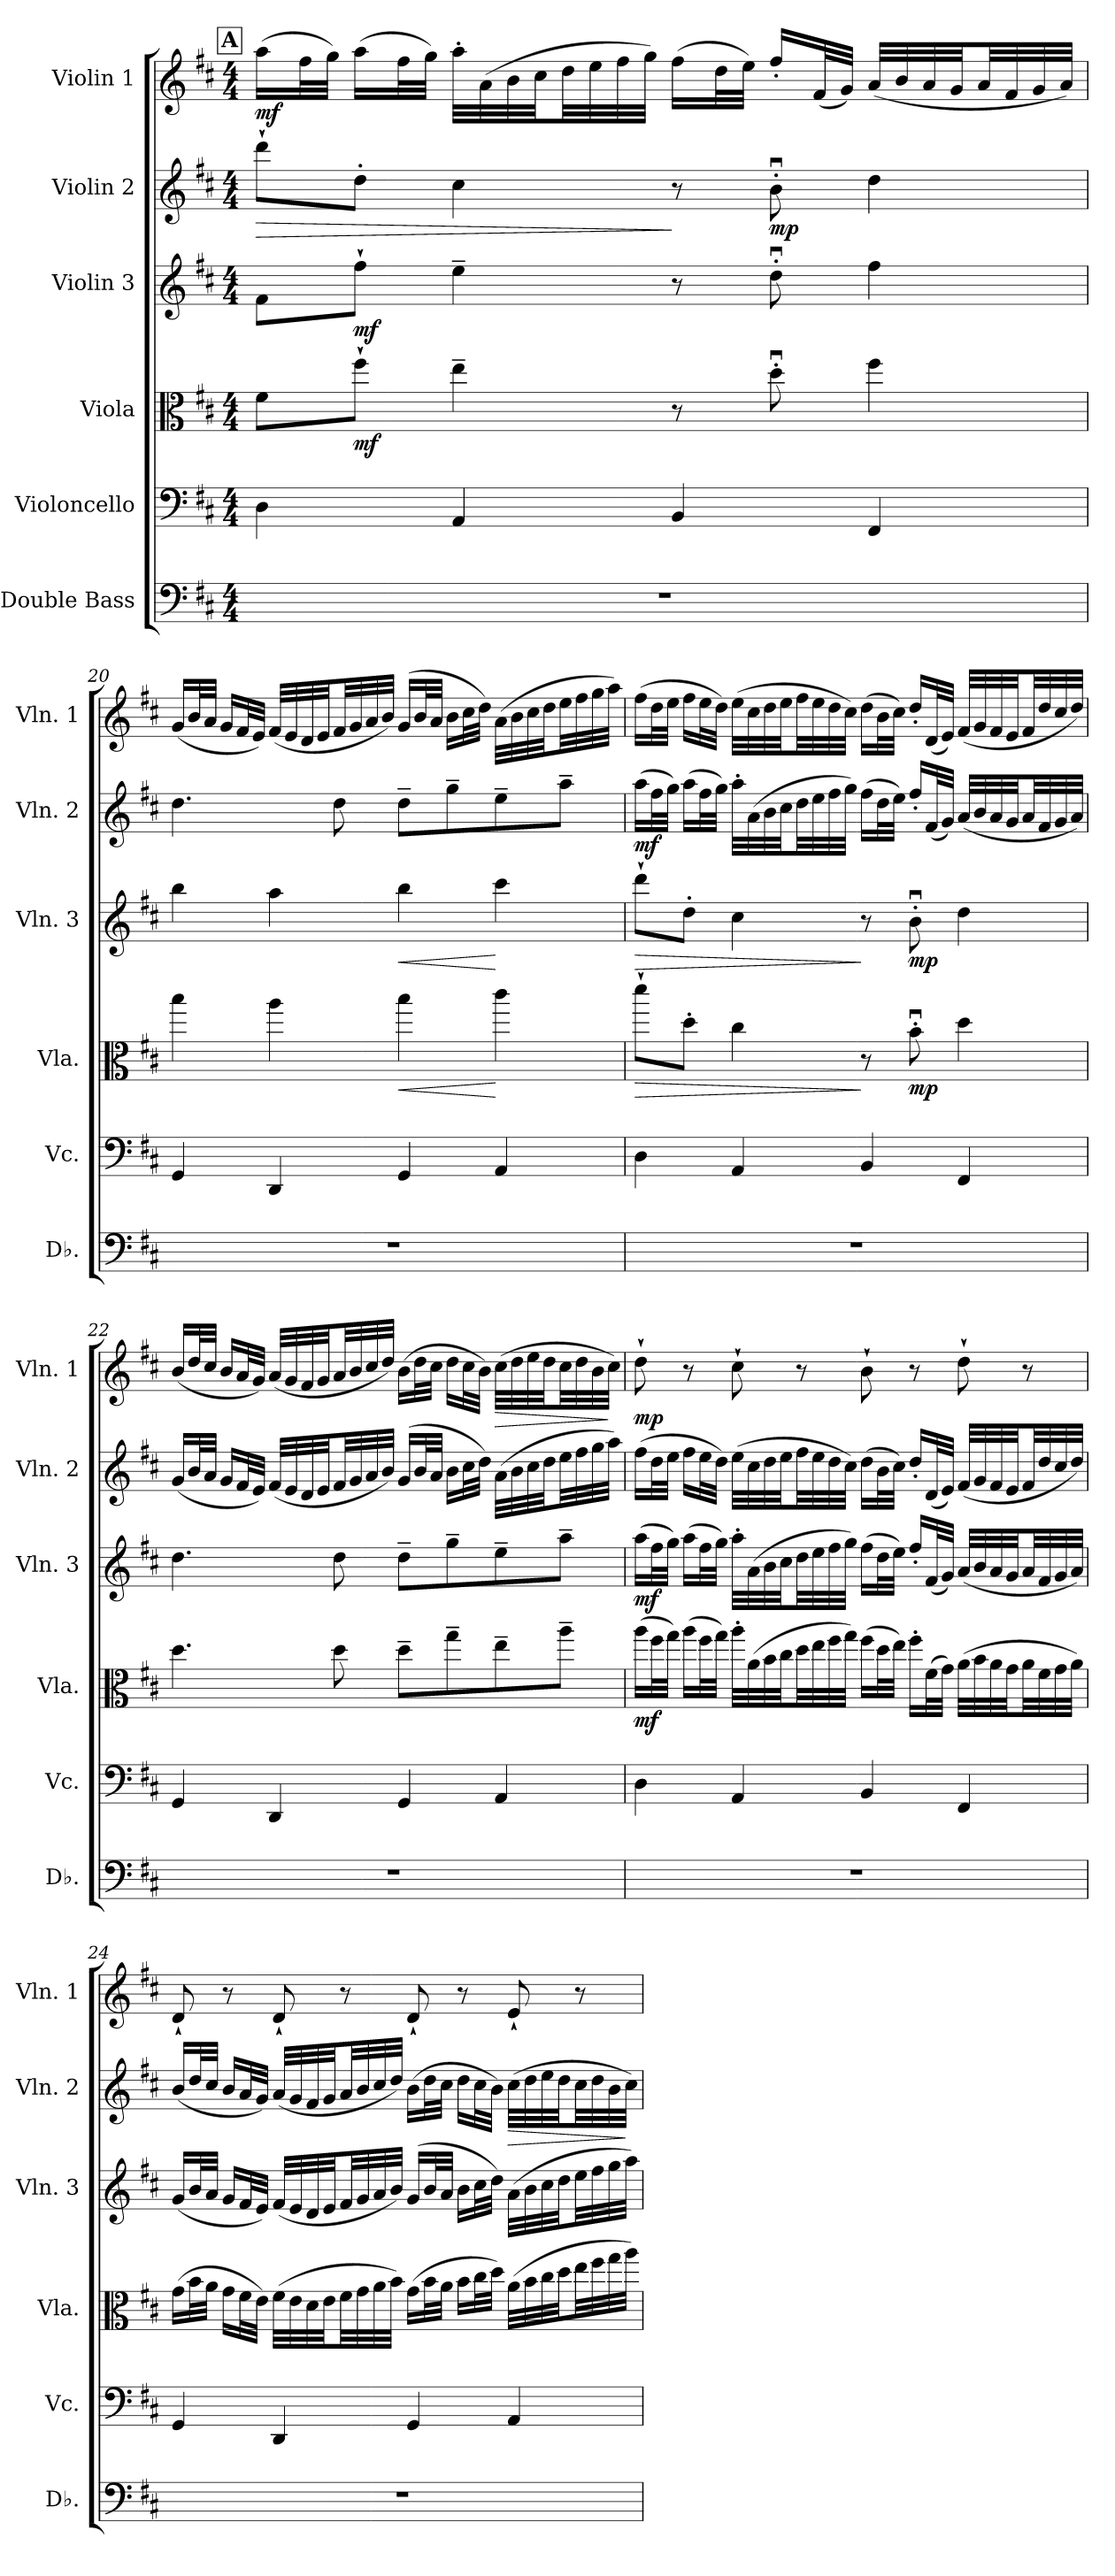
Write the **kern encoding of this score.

**kern	**kern	**kern	**dynam	**kern	**dynam	**kern	**dynam	**kern	**dynam
*part6	*part5	*part4	*part4	*part3	*part3	*part2	*part2	*part1	*part1
*staff6	*staff5	*staff4	*staff4	*staff3	*staff3	*staff2	*staff2	*staff1	*staff1
*I"Double Bass	*I"Violoncello	*I"Viola	*	*I"Violin 3	*	*I"Violin 2	*	*I"Violin 1	*
*I'Db.	*I'Vc.	*I'Vla.	*	*I'Vln. 3	*	*I'Vln. 2	*	*I'Vln. 1	*
!!LO:PB:g=z
*clefF4	*clefF4	*clefC3	*	*clefG2	*	*clefG2	*	*clefG2	*
*ITrd7c12	*	*	*	*	*	*	*	*	*
*k[f#c#]	*k[f#c#]	*k[f#c#]	*	*k[f#c#]	*	*k[f#c#]	*	*k[f#c#]	*
*D:	*D:	*D:	*	*D:	*	*D:	*	*D:	*
*M4/4	*M4/4	*M4/4	*	*M4/4	*	*M4/4	*	*M4/4	*
!!LO:REH:place=s1:B:color=#000000:enc=box:fs=17.1407:t=A
=19	=19	=19	=19	=19	=19	=19	=19	=19	=19
!	!	!	!	!	!	!	!LO:HP:b	!	!
1r	4Di\	8f#i\L	.	8f#i\L	.	8ddd`i\L	>	(16aai\LL	mf
.	.	.	.	.	.	.	.	32ff#i\L	.
.	.	.	.	.	.	.	.	32ggi\JJJ)	.
.	.	8ff#`i\J	mf	8ff#`i\J	mf	8dd'i\J	.	(16aai\LL	.
.	.	.	.	.	.	.	.	32ff#i\L	.
.	.	.	.	.	.	.	.	32ggi\JJJ)	.
.	4AAi/	4ee~i\	.	4ee~i\	.	4cc#i\	.	32aa'i\LLL	.
.	.	.	.	.	.	.	.	(32ai\	.
.	.	.	.	.	.	.	.	32bi\	.
.	.	.	.	.	.	.	.	32cc#i\JJ	.
.	.	.	.	.	.	.	.	32ddi\LL	.
.	.	.	.	.	.	.	.	32eei\	.
.	.	.	.	.	.	.	.	32ff#i\	.
.	.	.	.	.	.	.	.	32ggi\JJJ)	.
.	4BBi/	8r	.	8r	.	8r	]	(16ff#i\LL	.
.	.	.	.	.	.	.	.	32ddi\L	.
.	.	.	.	.	.	.	.	32eei\JJJ)	.
.	.	8ddu'i\	.	8ddu'i\	.	8bu'i\	mp	16ff#'i/LL	.
.	.	.	.	.	.	.	.	(32f#i/L	.
.	.	.	.	.	.	.	.	32gi/JJJ)	.
.	4FF#i/	4ff#i\	.	4ff#i\	.	4ddi\	.	(32ai/LLL	.
.	.	.	.	.	.	.	.	32bi/	.
.	.	.	.	.	.	.	.	32ai/	.
.	.	.	.	.	.	.	.	32gi/JJ	.
.	.	.	.	.	.	.	.	32ai/LL	.
.	.	.	.	.	.	.	.	32f#i/	.
.	.	.	.	.	.	.	.	32gi/	.
.	.	.	.	.	.	.	.	32ai/JJJ)	.
=20	=20	=20	=20	=20	=20	=20	=20	=20	=20
1r	4GGi/	4bbi\	.	4bbi\	.	4.ddi\	.	(16gi/LL	.
.	.	.	.	.	.	.	.	32bi/L	.
.	.	.	.	.	.	.	.	32ai/JJJ	.
.	.	.	.	.	.	.	.	16gi/LL	.
.	.	.	.	.	.	.	.	32f#i/L	.
.	.	.	.	.	.	.	.	32ei/JJJ)	.
.	4DDi/	4aai\	.	4aai\	.	.	.	(32f#i/LLL	.
.	.	.	.	.	.	.	.	32ei/	.
.	.	.	.	.	.	.	.	32di/	.
.	.	.	.	.	.	.	.	32ei/JJ	.
.	.	.	.	.	.	8ddi\	.	32f#i/LL	.
.	.	.	.	.	.	.	.	32gi/	.
.	.	.	.	.	.	.	.	32ai/	.
.	.	.	.	.	.	.	.	32bi/JJJ)	.
!	!	!	!LO:HP:b	!	!LO:HP:b	!	!	!	!
.	4GGi/	4bbi\	<	4bbi\	<	8dd~i\L	.	(16gi/LL	.
.	.	.	.	.	.	.	.	32bi/L	.
.	.	.	.	.	.	.	.	32ai/JJJ	.
.	.	.	.	.	.	8gg~i\	.	16bi\LL	.
.	.	.	.	.	.	.	.	32cc#i\L	.
.	.	.	.	.	.	.	.	32ddi\JJJ)	.
.	4AAi/	4ccc#i\	[	4ccc#i\	[	8ee~i\	.	(32ai\LLL	.
.	.	.	.	.	.	.	.	32bi\	.
.	.	.	.	.	.	.	.	32cc#i\	.
.	.	.	.	.	.	.	.	32ddi\JJ	.
.	.	.	.	.	.	8aa~i\J	.	32eei\LL	.
.	.	.	.	.	.	.	.	32ff#i\	.
.	.	.	.	.	.	.	.	32ggi\	.
.	.	.	.	.	.	.	.	32aai\JJJ)	.
!!LO:LB:g=z
=21	=21	=21	=21	=21	=21	=21	=21	=21	=21
!	!	!	!LO:HP:b	!	!LO:HP:b	!	!	!	!
1r	4Di\	8ddd`i\L	>	8ddd`i\L	>	(16aai\LL	mf	(16ff#i\LL	.
.	.	.	.	.	.	32ff#i\L	.	32ddi\L	.
.	.	.	.	.	.	32ggi\JJJ)	.	32eei\JJJ	.
.	.	8dd'i\J	.	8dd'i\J	.	(16aai\LL	.	16ff#i\LL	.
.	.	.	.	.	.	32ff#i\L	.	32eei\L	.
.	.	.	.	.	.	32ggi\JJJ)	.	32ddi\JJJ)	.
.	4AAi/	4cc#i\	.	4cc#i\	.	32aa'i\LLL	.	(32eei\LLL	.
.	.	.	.	.	.	(32ai\	.	32cc#i\	.
.	.	.	.	.	.	32bi\	.	32ddi\	.
.	.	.	.	.	.	32cc#i\JJ	.	32eei\JJ	.
.	.	.	.	.	.	32ddi\LL	.	32ff#i\LL	.
.	.	.	.	.	.	32eei\	.	32eei\	.
.	.	.	.	.	.	32ff#i\	.	32ddi\	.
.	.	.	.	.	.	32ggi\JJJ)	.	32cc#i\JJJ)	.
.	4BBi/	8r	]	8r	]	(16ff#i\LL	.	(16ddi\LL	.
.	.	.	.	.	.	32ddi\L	.	32bi\L	.
.	.	.	.	.	.	32eei\JJJ)	.	32cc#i\JJJ)	.
.	.	8bu'i\	mp	8bu'i\	mp	16ff#'i/LL	.	16dd'i/LL	.
.	.	.	.	.	.	(32f#i/L	.	(32di/L	.
.	.	.	.	.	.	32gi/JJJ)	.	32ei/JJJ)	.
.	4FF#i/	4ddi\	.	4ddi\	.	(32ai/LLL	.	(32f#i/LLL	.
.	.	.	.	.	.	32bi/	.	32gi/	.
.	.	.	.	.	.	32ai/	.	32f#i/	.
.	.	.	.	.	.	32gi/JJ	.	32ei/JJ	.
.	.	.	.	.	.	32ai/LL	.	32f#i/LL	.
.	.	.	.	.	.	32f#i/	.	32ddi/	.
.	.	.	.	.	.	32gi/	.	32cc#i/	.
.	.	.	.	.	.	32ai/JJJ)	.	32ddi/JJJ)	.
=22	=22	=22	=22	=22	=22	=22	=22	=22	=22
1r	4GGi/	4.ddi\	.	4.ddi\	.	(16gi/LL	.	(16bi/LL	.
.	.	.	.	.	.	32bi/L	.	32ddi/L	.
.	.	.	.	.	.	32ai/JJJ	.	32cc#i/JJJ	.
.	.	.	.	.	.	16gi/LL	.	16bi/LL	.
.	.	.	.	.	.	32f#i/L	.	32ai/L	.
.	.	.	.	.	.	32ei/JJJ)	.	32gi/JJJ)	.
.	4DDi/	.	.	.	.	(32f#i/LLL	.	(32ai/LLL	.
.	.	.	.	.	.	32ei/	.	32gi/	.
.	.	.	.	.	.	32di/	.	32f#i/	.
.	.	.	.	.	.	32ei/JJ	.	32gi/JJ	.
.	.	8ddi\	.	8ddi\	.	32f#i/LL	.	32ai/LL	.
.	.	.	.	.	.	32gi/	.	32bi/	.
.	.	.	.	.	.	32ai/	.	32cc#i/	.
.	.	.	.	.	.	32bi/JJJ)	.	32ddi/JJJ)	.
.	4GGi/	8dd~i\L	.	8dd~i\L	.	(16gi/LL	.	(16bi\LL	.
.	.	.	.	.	.	32bi/L	.	32ddi\L	.
.	.	.	.	.	.	32ai/JJJ	.	32cc#i\JJJ	.
.	.	8gg~i\	.	8gg~i\	.	16bi\LL	.	16ddi\LL	.
.	.	.	.	.	.	32cc#i\L	.	32cc#i\L	.
.	.	.	.	.	.	32ddi\JJJ)	.	32bi\JJJ)	.
!	!	!	!	!	!	!	!	!	!LO:HP:b
.	4AAi/	8ee~i\	.	8ee~i\	.	(32ai\LLL	.	(32cc#i\LLL	>
.	.	.	.	.	.	32bi\	.	32ddi\	.
.	.	.	.	.	.	32cc#i\	.	32eei\	.
.	.	.	.	.	.	32ddi\JJ	.	32ddi\JJ	.
.	.	8aa~i\J	.	8aa~i\J	.	32eei\LL	.	32cc#i\LL	.
.	.	.	.	.	.	32ff#i\	.	32ddi\	.
.	.	.	.	.	.	32ggi\	.	32bi\	.
.	.	.	.	.	.	32aai\JJJ)	.	32cc#i\JJJ)	]
!!LO:LB:g=z
=23	=23	=23	=23	=23	=23	=23	=23	=23	=23
1r	4Di\	(16aai\LL	mf	(16aai\LL	mf	(16ff#i\LL	.	8dd`i\	mp
.	.	32ff#i\L	.	32ff#i\L	.	32ddi\L	.	.	.
.	.	32ggi\JJJ)	.	32ggi\JJJ)	.	32eei\JJJ	.	.	.
.	.	(16aai\LL	.	(16aai\LL	.	16ff#i\LL	.	8r	.
.	.	32ff#i\L	.	32ff#i\L	.	32eei\L	.	.	.
.	.	32ggi\JJJ)	.	32ggi\JJJ)	.	32ddi\JJJ)	.	.	.
.	4AAi/	32aa'i\LLL	.	32aa'i\LLL	.	(32eei\LLL	.	8cc#`i\	.
.	.	(32ai\	.	(32ai\	.	32cc#i\	.	.	.
.	.	32bi\	.	32bi\	.	32ddi\	.	.	.
.	.	32cc#i\JJ	.	32cc#i\JJ	.	32eei\JJ	.	.	.
.	.	32ddi\LL	.	32ddi\LL	.	32ff#i\LL	.	8r	.
.	.	32eei\	.	32eei\	.	32eei\	.	.	.
.	.	32ff#i\	.	32ff#i\	.	32ddi\	.	.	.
.	.	32ggi\JJJ)	.	32ggi\JJJ)	.	32cc#i\JJJ)	.	.	.
.	4BBi/	(16ff#i\LL	.	(16ff#i\LL	.	(16ddi\LL	.	8b`i\	.
.	.	32ddi\L	.	32ddi\L	.	32bi\L	.	.	.
.	.	32eei\JJJ)	.	32eei\JJJ)	.	32cc#i\JJJ)	.	.	.
.	.	16ff#'i\LL	.	16ff#'i/LL	.	16dd'i/LL	.	8r	.
.	.	(32f#i\L	.	(32f#i/L	.	(32di/L	.	.	.
.	.	32gi\JJJ)	.	32gi/JJJ)	.	32ei/JJJ)	.	.	.
.	4FF#i/	(32ai\LLL	.	(32ai/LLL	.	(32f#i/LLL	.	8dd`i\	.
.	.	32bi\	.	32bi/	.	32gi/	.	.	.
.	.	32ai\	.	32ai/	.	32f#i/	.	.	.
.	.	32gi\JJ	.	32gi/JJ	.	32ei/JJ	.	.	.
.	.	32ai\LL	.	32ai/LL	.	32f#i/LL	.	8r	.
.	.	32f#i\	.	32f#i/	.	32ddi/	.	.	.
.	.	32gi\	.	32gi/	.	32cc#i/	.	.	.
.	.	32ai\JJJ)	.	32ai/JJJ)	.	32ddi/JJJ)	.	.	.
=24	=24	=24	=24	=24	=24	=24	=24	=24	=24
1r	4GGi/	(16gi\LL	.	(16gi/LL	.	(16bi/LL	.	8d`i/	.
.	.	32bi\L	.	32bi/L	.	32ddi/L	.	.	.
.	.	32ai\JJJ	.	32ai/JJJ	.	32cc#i/JJJ	.	.	.
.	.	16gi\LL	.	16gi/LL	.	16bi/LL	.	8r	.
.	.	32f#i\L	.	32f#i/L	.	32ai/L	.	.	.
.	.	32ei\JJJ)	.	32ei/JJJ)	.	32gi/JJJ)	.	.	.
.	4DDi/	(32f#i\LLL	.	(32f#i/LLL	.	(32ai/LLL	.	8d`i/	.
.	.	32ei\	.	32ei/	.	32gi/	.	.	.
.	.	32di\	.	32di/	.	32f#i/	.	.	.
.	.	32ei\JJ	.	32ei/JJ	.	32gi/JJ	.	.	.
.	.	32f#i\LL	.	32f#i/LL	.	32ai/LL	.	8r	.
.	.	32gi\	.	32gi/	.	32bi/	.	.	.
.	.	32ai\	.	32ai/	.	32cc#i/	.	.	.
.	.	32bi\JJJ)	.	32bi/JJJ)	.	32ddi/JJJ)	.	.	.
.	4GGi/	(16gi\LL	.	(16gi/LL	.	(16bi\LL	.	8d`i/	.
.	.	32bi\L	.	32bi/L	.	32ddi\L	.	.	.
.	.	32ai\JJJ	.	32ai/JJJ	.	32cc#i\JJJ	.	.	.
.	.	16bi\LL	.	16bi\LL	.	16ddi\LL	.	8r	.
.	.	32cc#i\L	.	32cc#i\L	.	32cc#i\L	.	.	.
.	.	32ddi\JJJ)	.	32ddi\JJJ)	.	32bi\JJJ)	.	.	.
!	!	!	!	!	!	!	!LO:HP:b	!	!
.	4AAi/	(32ai\LLL	.	(32ai\LLL	.	(32cc#i\LLL	>	8e`i/	.
.	.	32bi\	.	32bi\	.	32ddi\	.	.	.
.	.	32cc#i\	.	32cc#i\	.	32eei\	.	.	.
.	.	32ddi\JJ	.	32ddi\JJ	.	32ddi\JJ	.	.	.
.	.	32eei\LL	.	32eei\LL	.	32cc#i\LL	.	8r	.
.	.	32ff#i\	.	32ff#i\	.	32ddi\	.	.	.
.	.	32ggi\	.	32ggi\	.	32bi\	.	.	.
.	.	32aai\JJJ)	.	32aai\JJJ)	.	32cc#i\JJJ)	]	.	.
=	=	=	=	=	=	=	=	=	=
*-	*-	*-	*-	*-	*-	*-	*-	*-	*-
